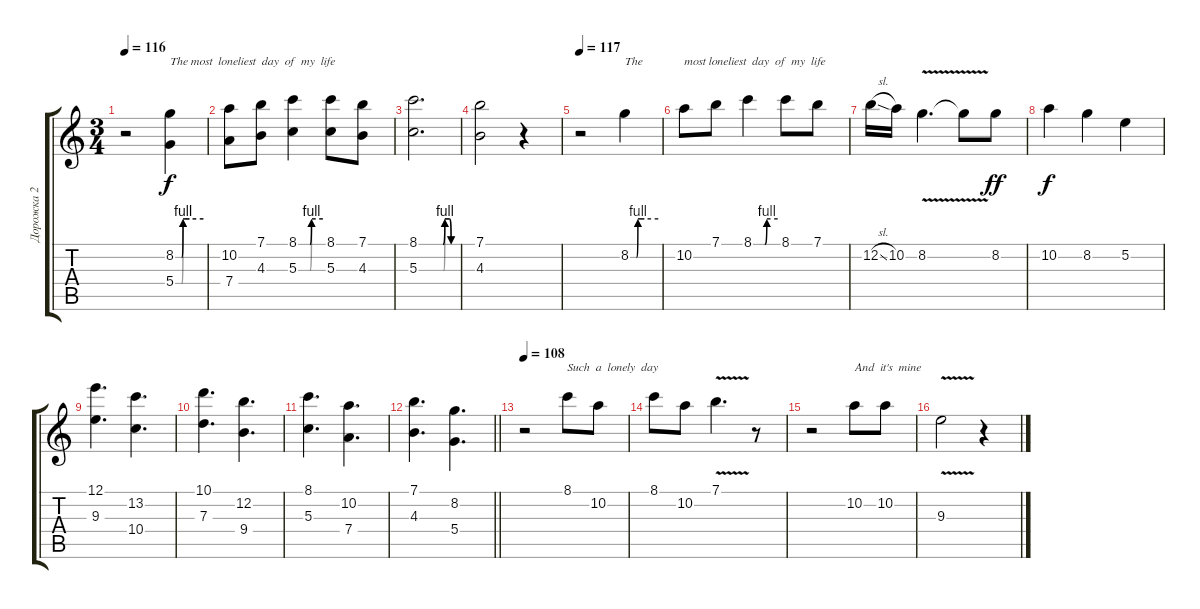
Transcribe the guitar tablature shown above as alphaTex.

\track ("Дорожка 2" "Дорожка 2") {instrument distortionguitar}
\staff {score tabs}
\tuning (E4 B3 G3 D3 A2 E2) {hide}
\ts (3 4)
\tempo 116
\clef g2
\ks c
r.2{dy f} (8.2{be (custom 0 0 13 0 16 4 30 4 60 4)} 5.4{be (custom 0 0 13 0 16 4 60 4)}).4{txt "The most  loneliest  day  of  my  life"} |
(10.2 7.4).8 (7.1 4.3).8 (8.1{be (custom 0 0 28 0 32 4 60 4)} 5.3{be (custom 0 0 28 0 32 4 60 4)}).4 (8.1 5.3).8 (7.1 4.3).8 |
(8.1{be (custom 0 0 38 0 41 4 48 4 51 0 60 0)} 5.3{be (custom 0 0 39 0 41 4 49 4 51 0 60 0)}).2{d} |
(7.1 4.3).2 r.4 |
\tempo 117
r.2 8.2{be (custom 0 0 13 0 16 4 30 4 60 4)}.4{txt "The "} |
10.2.8{txt "most loneliest  day  of  my  life"} 7.1.8 8.1{be (custom 0 0 28 0 33 4 60 4)}.4 8.1.8 7.1.8 |
12.2{sl}.16 10.2.16 8.2{v}.4{d} 8.2{t}.8 8.2.8{dy ff} |
10.2.4{dy f} 8.2.4 5.2.4 |
(12.1 9.3).4{d} (13.2 10.4).4{d} |
(10.1 7.3).4{d} (12.2 9.4).4{d} |
(8.1 5.3).4{d} (10.2 7.4).4{d} |
\barLineRight lightlight
(7.1 4.3).4{d} (8.2 5.4).4{d} |
\tempo 108
r.2 8.1.8{txt "Such  a  lonely  day"} 10.2.8 |
8.1.8 10.2.8 7.1{v}.4{d} r.8 |
r.2 10.2.8{txt "And  it's  mine"} 10.2.8 |
9.3{v}.2 r.4
